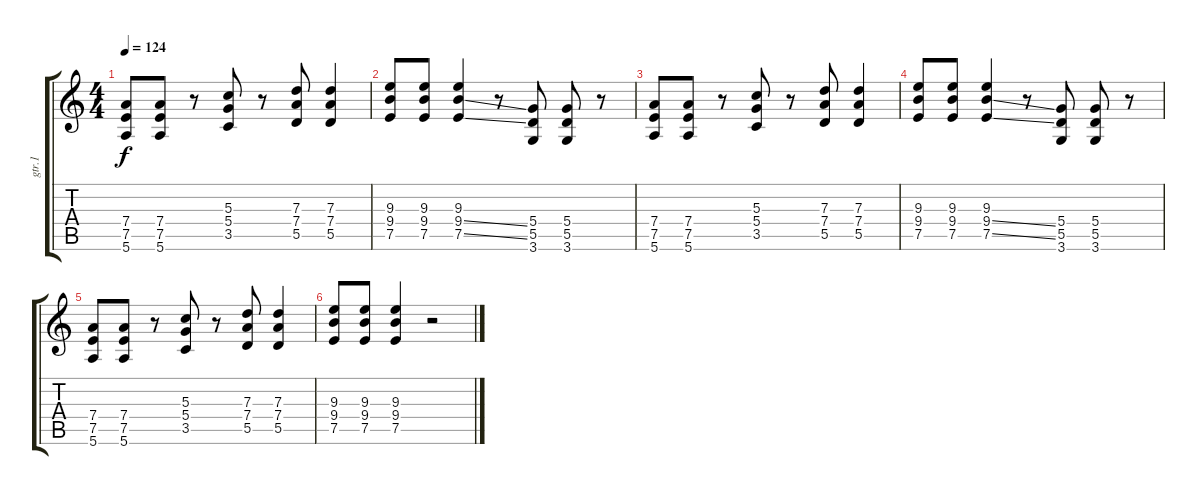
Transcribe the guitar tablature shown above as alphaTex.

\track ("gtr.1" "gtr.1") {instrument overdrivenguitar}
\staff {score tabs}
\tuning (E4 B3 G3 D3 A2 E2) {hide}
\ts (4 4)
\tempo 124
\clef g2
\ks c
(7.4 7.5 5.6).8{dy f} (7.4 7.5 5.6).8 r.8 (5.3 5.4 3.5).8 r.8 (7.3 7.4 5.5).8 (7.3 7.4 5.5).4 |
(9.3 9.4 7.5).8 (9.3 9.4 7.5).8 (9.3 9.4{ss} 7.5{ss}).4 r.8 (5.4 5.5 3.6).8 (5.4 5.5 3.6).8 r.8 |
(7.4 7.5 5.6).8 (7.4 7.5 5.6).8 r.8 (5.3 5.4 3.5).8 r.8 (7.3 7.4 5.5).8 (7.3 7.4 5.5).4 |
(9.3 9.4 7.5).8 (9.3 9.4 7.5).8 (9.3 9.4{ss} 7.5{ss}).4 r.8 (5.4 5.5 3.6).8 (5.4 5.5 3.6).8 r.8 |
(7.4 7.5 5.6).8 (7.4 7.5 5.6).8 r.8 (5.3 5.4 3.5).8 r.8 (7.3 7.4 5.5).8 (7.3 7.4 5.5).4 |
(9.3 9.4 7.5).8 (9.3 9.4 7.5).8 (9.3 9.4 7.5).4 r.2
